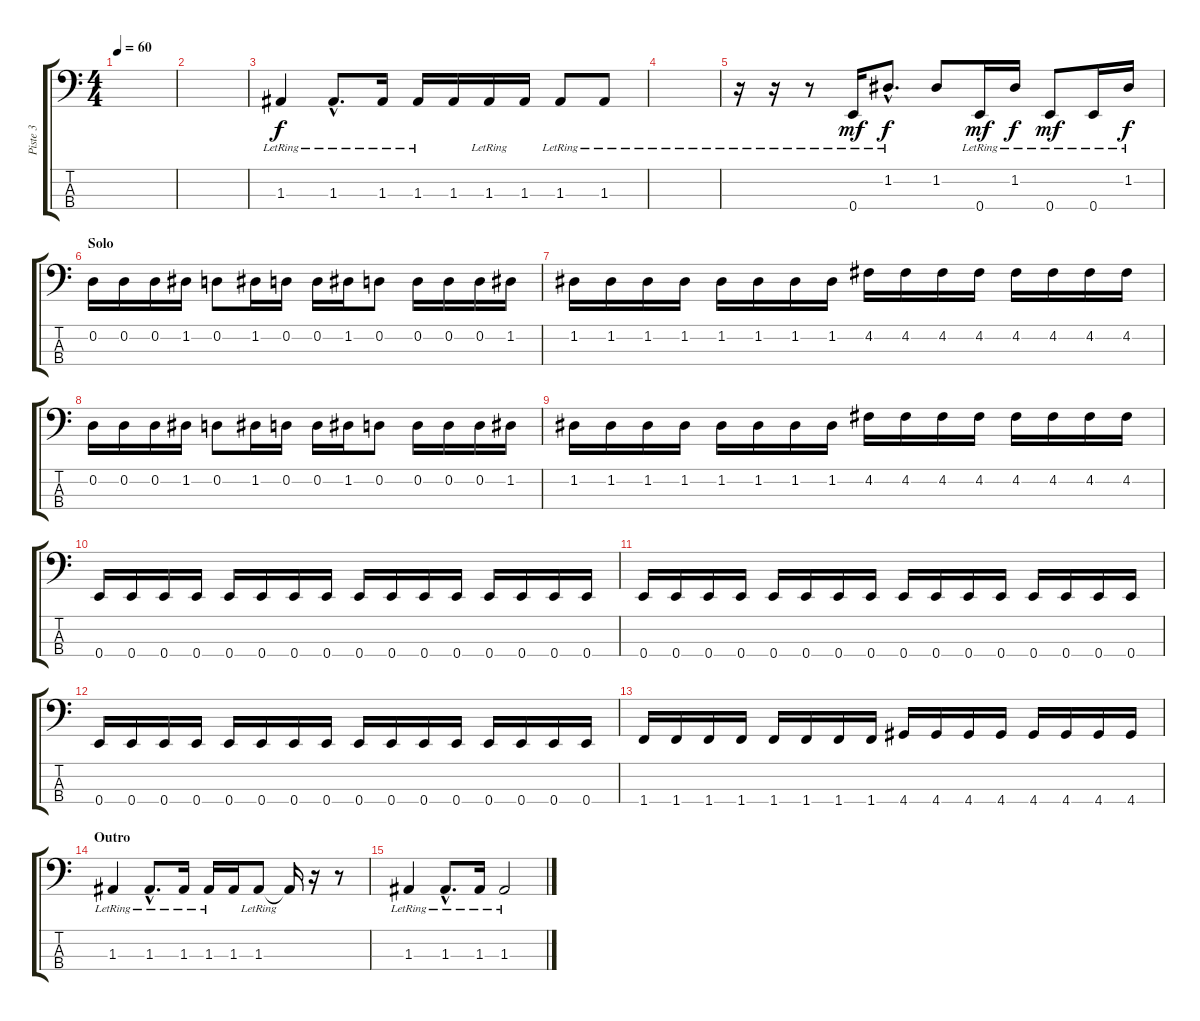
\track ("Piste 3" "Piste 3") {instrument acousticbass}
\staff {score tabs}
\tuning (G2 D2 A1 E1) {hide}
\ts (4 4)
\tempo 60
\clef f4
\ks c
|
|
1.3{lr}.4 1.3{hac lr}.8{d} 1.3{lr}.16 1.3{lr}.16 1.3.16 1.3{lr}.16 1.3.16 1.3{lr}.8 1.3{lr}.8 |
|
r.16 r.16 r.8 0.4{lr}.16{dy mf} 1.2{hac lr}.8{d dy f} 1.2.8 0.4{lr}.16{dy mf} 1.2{lr}.16{dy f} 0.4{lr}.8{dy mf} 0.4{lr}.16 1.2{lr}.16{dy f} |
\section ("" "Solo")
0.2.16 0.2.16 0.2.16 1.2.16 0.2.8 1.2.16 0.2.16 0.2.16 1.2.16 0.2.8 0.2.16 0.2.16 0.2.16 1.2.16 |
1.2.16 1.2.16 1.2.16 1.2.16 1.2.16 1.2.16 1.2.16 1.2.16 4.2.16 4.2.16 4.2.16 4.2.16 4.2.16 4.2.16 4.2.16 4.2.16 |
0.2.16 0.2.16 0.2.16 1.2.16 0.2.8 1.2.16 0.2.16 0.2.16 1.2.16 0.2.8 0.2.16 0.2.16 0.2.16 1.2.16 |
1.2.16 1.2.16 1.2.16 1.2.16 1.2.16 1.2.16 1.2.16 1.2.16 4.2.16 4.2.16 4.2.16 4.2.16 4.2.16 4.2.16 4.2.16 4.2.16 |
0.4.16 0.4.16 0.4.16 0.4.16 0.4.16 0.4.16 0.4.16 0.4.16 0.4.16 0.4.16 0.4.16 0.4.16 0.4.16 0.4.16 0.4.16 0.4.16 |
0.4.16 0.4.16 0.4.16 0.4.16 0.4.16 0.4.16 0.4.16 0.4.16 0.4.16 0.4.16 0.4.16 0.4.16 0.4.16 0.4.16 0.4.16 0.4.16 |
0.4.16 0.4.16 0.4.16 0.4.16 0.4.16 0.4.16 0.4.16 0.4.16 0.4.16 0.4.16 0.4.16 0.4.16 0.4.16 0.4.16 0.4.16 0.4.16 |
1.4.16 1.4.16 1.4.16 1.4.16 1.4.16 1.4.16 1.4.16 1.4.16 4.4.16 4.4.16 4.4.16 4.4.16 4.4.16 4.4.16 4.4.16 4.4.16 |
\section ("" "Outro")
1.3{lr}.4 1.3{hac lr}.8{d} 1.3{lr}.16 1.3{lr}.16 1.3.16 1.3{lr}.8 1.3{t}.16 r.16 r.8 |
1.3{lr}.4 1.3{hac lr}.8{d} 1.3{lr}.16 1.3{lr}.2
